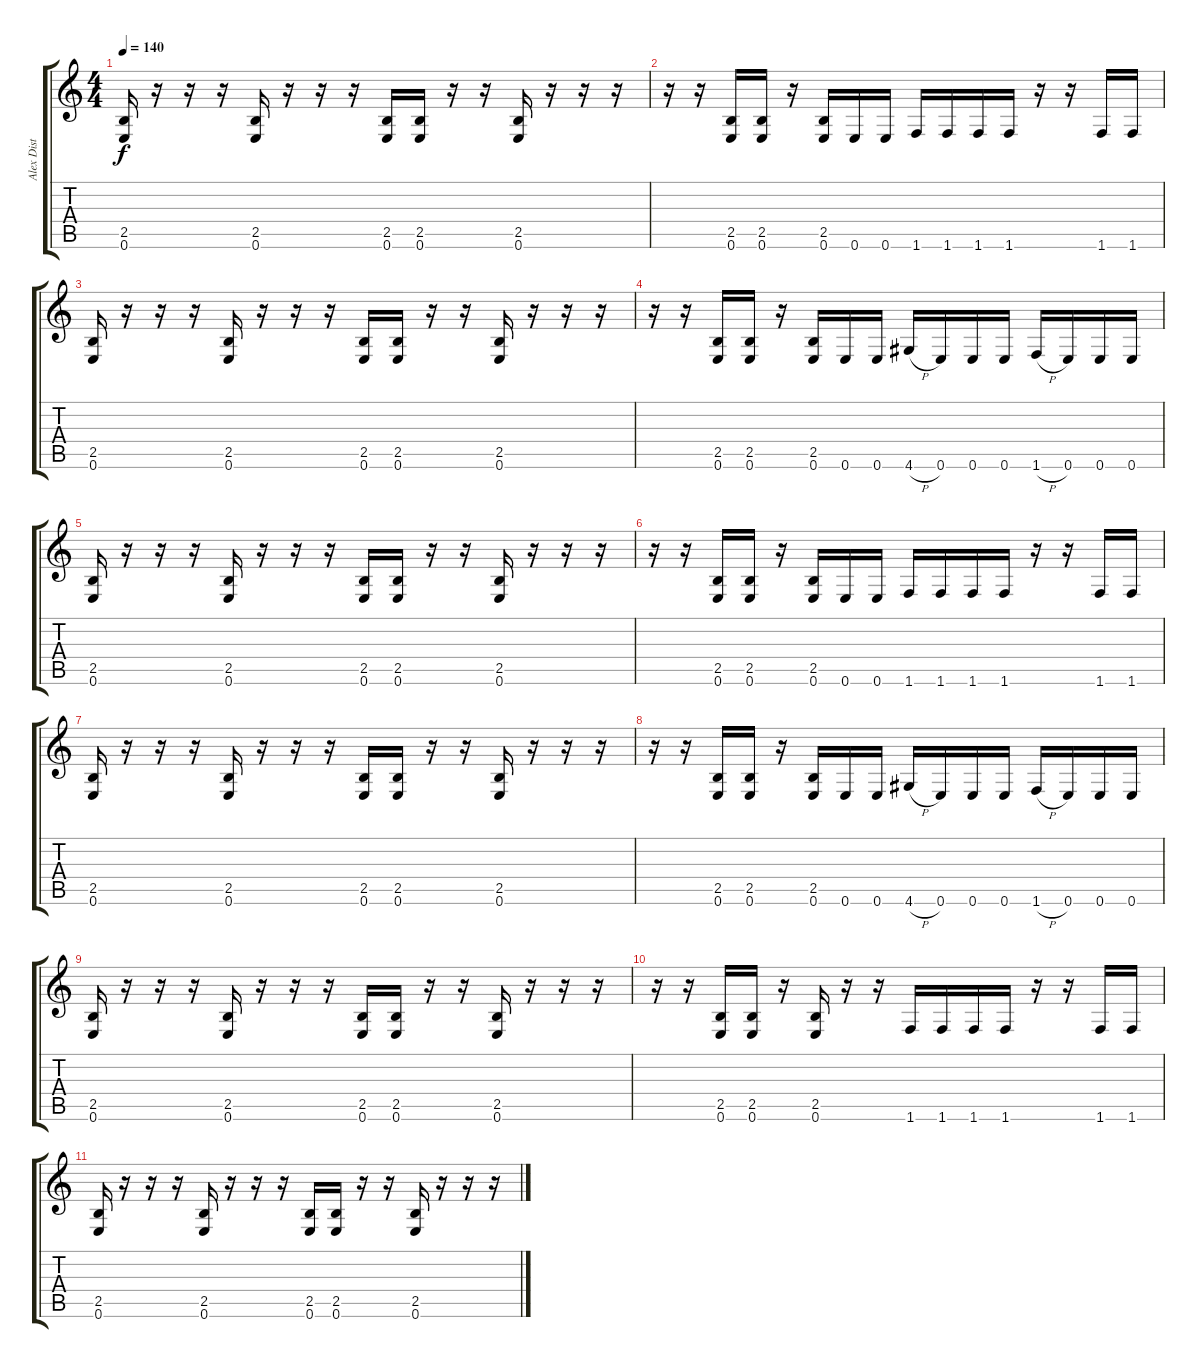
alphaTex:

\track ("Alex Dist" "Alex Dist") {instrument distortionguitar}
\staff {score tabs}
\tuning (E4 B3 G3 D3 A2 E2) {hide}
\ts (4 4)
\tempo 140
\clef g2
\ks c
(2.5 0.6).16{dy f} r.16 r.16 r.16 (2.5 0.6).16 r.16 r.16 r.16 (2.5 0.6).16 (2.5 0.6).16 r.16 r.16 (2.5 0.6).16 r.16 r.16 r.16 |
r.16 r.16 (2.5 0.6).16 (2.5 0.6).16 r.16 (2.5 0.6).16 0.6.16 0.6.16 1.6.16 1.6.16 1.6.16 1.6.16 r.16 r.16 1.6.16 1.6.16 |
(2.5 0.6).16 r.16 r.16 r.16 (2.5 0.6).16 r.16 r.16 r.16 (2.5 0.6).16 (2.5 0.6).16 r.16 r.16 (2.5 0.6).16 r.16 r.16 r.16 |
r.16 r.16 (2.5 0.6).16 (2.5 0.6).16 r.16 (2.5 0.6).16 0.6.16 0.6.16 4.6{h}.16 0.6.16 0.6.16 0.6.16 1.6{h}.16 0.6.16 0.6.16 0.6.16 |
(2.5 0.6).16 r.16 r.16 r.16 (2.5 0.6).16 r.16 r.16 r.16 (2.5 0.6).16 (2.5 0.6).16 r.16 r.16 (2.5 0.6).16 r.16 r.16 r.16 |
r.16 r.16 (2.5 0.6).16 (2.5 0.6).16 r.16 (2.5 0.6).16 0.6.16 0.6.16 1.6.16 1.6.16 1.6.16 1.6.16 r.16 r.16 1.6.16 1.6.16 |
(2.5 0.6).16 r.16 r.16 r.16 (2.5 0.6).16 r.16 r.16 r.16 (2.5 0.6).16 (2.5 0.6).16 r.16 r.16 (2.5 0.6).16 r.16 r.16 r.16 |
r.16 r.16 (2.5 0.6).16 (2.5 0.6).16 r.16 (2.5 0.6).16 0.6.16 0.6.16 4.6{h}.16 0.6.16 0.6.16 0.6.16 1.6{h}.16 0.6.16 0.6.16 0.6.16 |
(2.5 0.6).16 r.16 r.16 r.16 (2.5 0.6).16 r.16 r.16 r.16 (2.5 0.6).16 (2.5 0.6).16 r.16 r.16 (2.5 0.6).16 r.16 r.16 r.16 |
r.16 r.16 (2.5 0.6).16 (2.5 0.6).16 r.16 (2.5 0.6).16 r.16 r.16 1.6.16 1.6.16 1.6.16 1.6.16 r.16 r.16 1.6.16 1.6.16 |
(2.5 0.6).16 r.16 r.16 r.16 (2.5 0.6).16 r.16 r.16 r.16 (2.5 0.6).16 (2.5 0.6).16 r.16 r.16 (2.5 0.6).16 r.16 r.16 r.16
